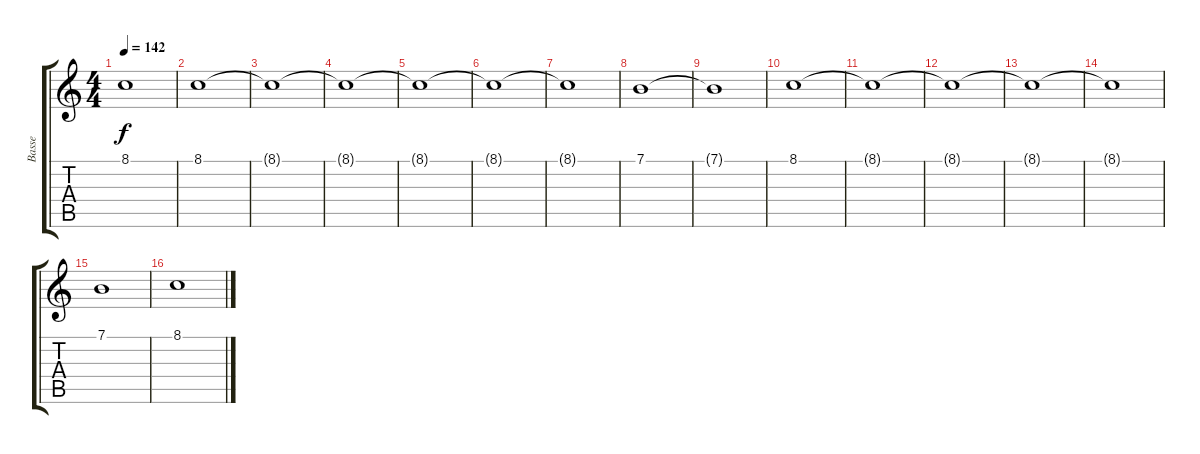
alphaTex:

\track ("Basse" "Basse") {instrument fx7echoes}
\staff {score tabs}
\tuning (E4 B3 G3 D3 A2 E2) {hide}
\ts (4 4)
\tempo 142
\clef g2
\ks c
8.1.1{dy f} |
8.1.1 |
8.1{t}.1 |
8.1{t}.1 |
8.1{t}.1 |
8.1{t}.1 |
8.1{t}.1 |
7.1.1 |
7.1{t}.1 |
8.1.1 |
8.1{t}.1 |
8.1{t}.1 |
8.1{t}.1 |
8.1{t}.1 |
7.1.1 |
8.1.1
